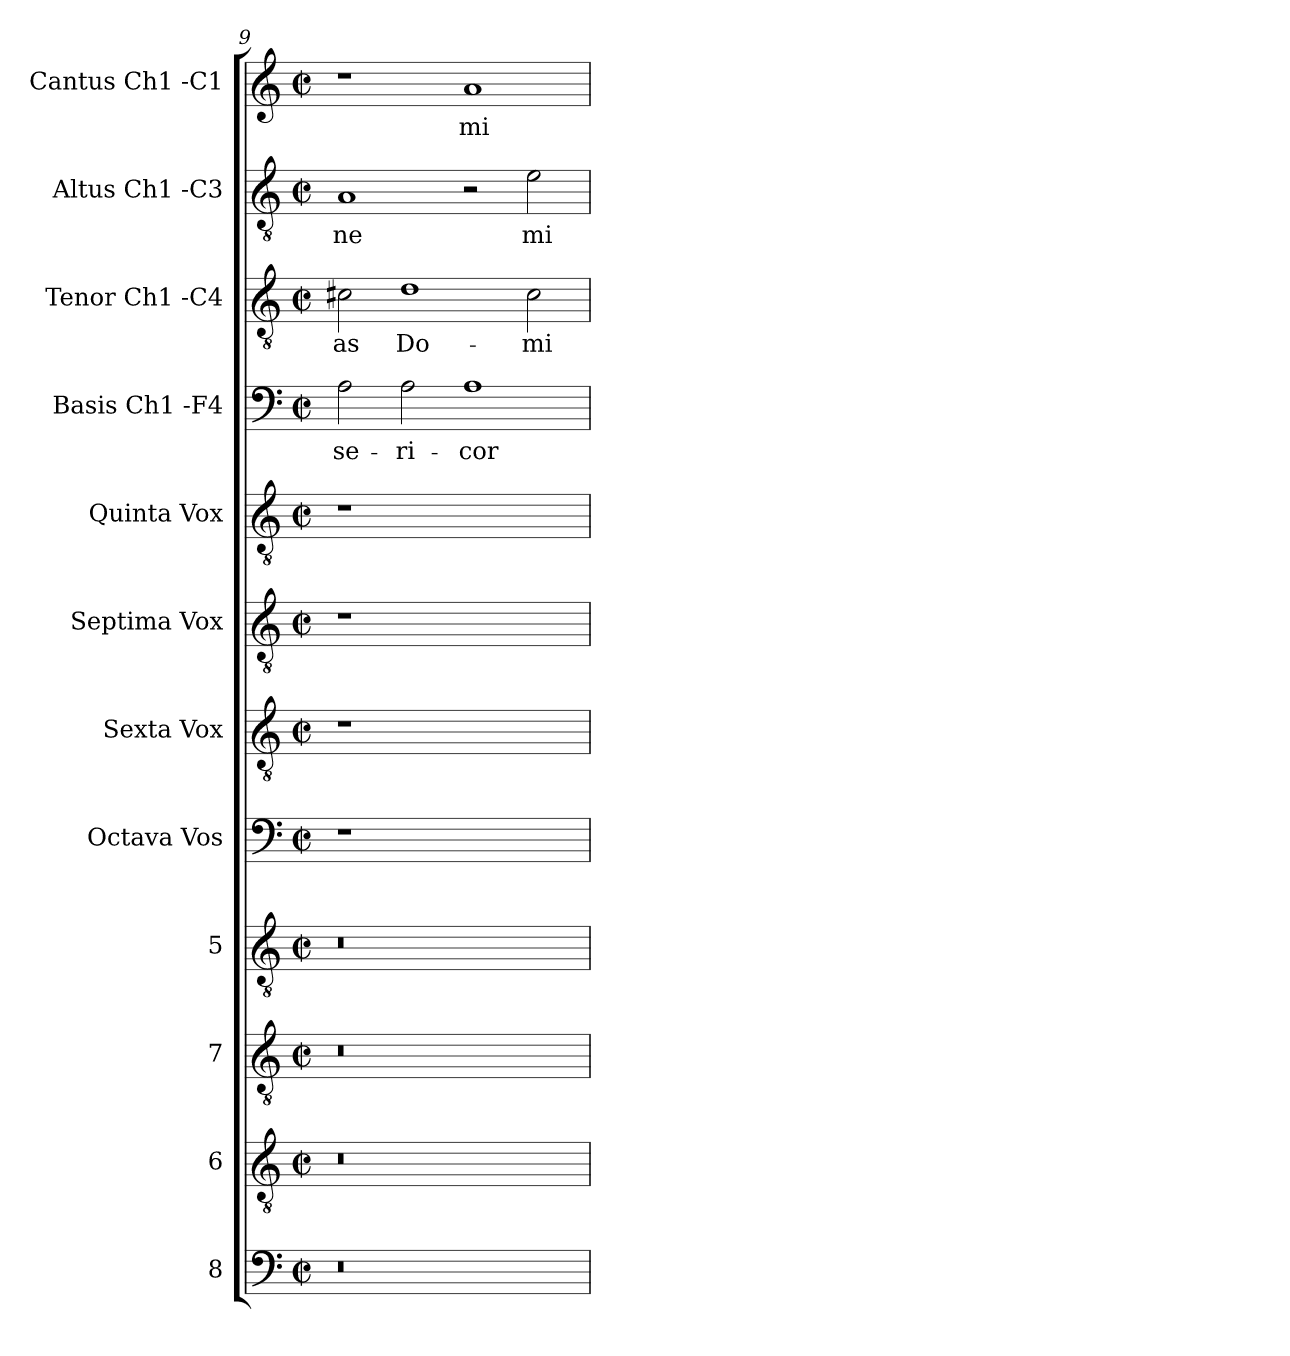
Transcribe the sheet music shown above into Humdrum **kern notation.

**kern	**kern	**kern	**kern	**kern	**kern	**kern	**kern	**kern	**text	**kern	**text	**kern	**text	**kern	**text
*part12	*part11	*part10	*part9	*part8	*part7	*part6	*part5	*part4	*part4	*part3	*part3	*part2	*part2	*part1	*part1
*staff12	*staff11	*staff10	*staff9	*staff8	*staff7	*staff6	*staff5	*staff4	*staff4	*staff3	*staff3	*staff2	*staff2	*staff1	*staff1
*I"8	*I"6	*I"7	*I"5	*I"Octava  Vos	*I"Sexta  Vox	*I"Septima  Vox	*I"Quinta  Vox	*I"Basis  Ch1 -F4	*	*I"Tenor  Ch1 -C4	*	*I"Altus  Ch1 -C3	*	*I"Cantus  Ch1 -C1	*
*	*	*	*	*	*	*	*	*I'B	*	*I'T	*	*I'A	*	*I'C	*
*clefF4	*clefGv2	*clefGv2	*clefGv2	*clefF4	*clefGv2	*clefGv2	*clefGv2	*clefF4	*	*clefGv2	*	*clefGv2	*	*clefG2	*
*k[]	*k[]	*k[]	*k[]	*k[]	*k[]	*k[]	*k[]	*k[]	*	*k[]	*	*k[]	*	*k[]	*
*C:	*C:	*C:	*C:	*C:	*C:	*C:	*C:	*C:	*	*C:	*	*C:	*	*C:	*
*M2/2	*M2/2	*M2/2	*M2/2	*M2/2	*M2/2	*M2/2	*M2/2	*M2/2	*	*M2/2	*	*M2/2	*	*M2/2	*
*met(c|)	*met(c|)	*met(c|)	*met(c|)	*met(c|)	*met(c|)	*met(c|)	*met(c|)	*met(c|)	*	*met(c|)	*	*met(c|)	*	*met(c|)	*
=9	=9	=9	=9	=9	=9	=9	=9	=9	=9	=9	=9	=9	=9	=9	=9
!	!	!	!	!	!	!	!	!	!LO:LY:b:cj	!	!LO:LY:b:cj	!	!LO:LY:b:cj	!	!
0r	0r	0r	0r	1r	1r	1r	1r	2A\	-se-	2c#X\	-as	1A	-ne	1r	.
!	!	!	!	!	!	!	!	!	!LO:LY:b:cj	!	!LO:LY:b:cj	!	!	!	!
.	.	.	.	.	.	.	.	2A\	-ri-	1d	Do-	.	.	.	.
!	!	!	!	!	!	!	!	!	!LO:LY:b:cj	!	!	!	!	!	!LO:LY:b:cj
.	.	.	.	1ryy	1ryy	1ryy	1ryy	1A	-cor-	.	.	2r	.	1a	mi-
!	!	!	!	!	!	!	!	!	!	!	!LO:LY:b:cj	!	!LO:LY:b:cj	!	!
.	.	.	.	.	.	.	.	.	.	2c#\	-mi-	2e\	mi-	.	.
=	=	=	=	=	=	=	=	=	=	=	=	=	=	=	=
*-	*-	*-	*-	*-	*-	*-	*-	*-	*-	*-	*-	*-	*-	*-	*-
